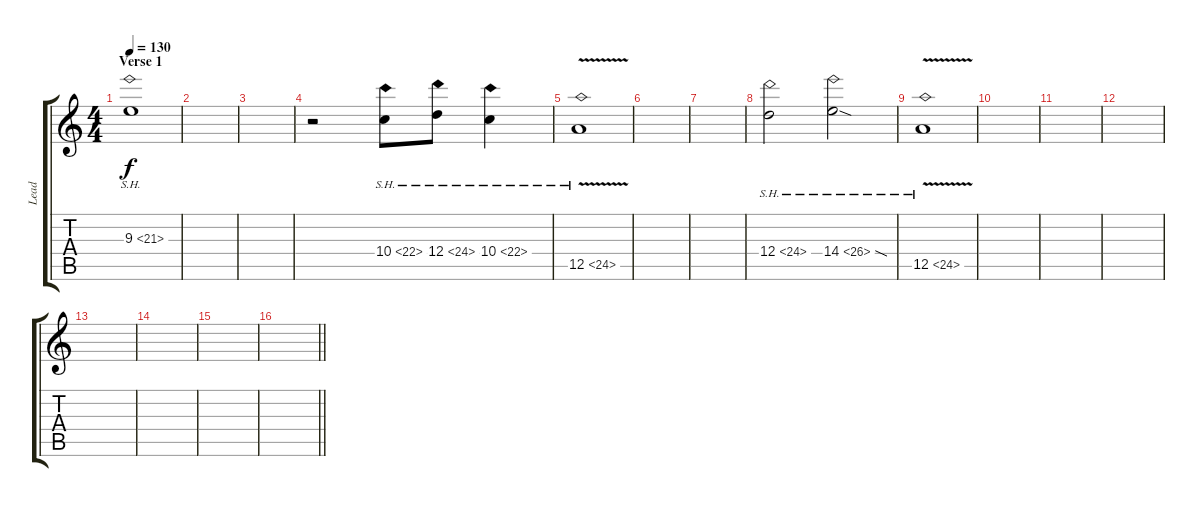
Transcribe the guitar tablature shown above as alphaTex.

\track ("Lead" "Lead") {instrument distortionguitar}
\staff {score tabs}
\tuning (E4 B3 G3 D3 A2 E2) {hide}
\ts (4 4)
\section ("" "Verse 1")
\tempo 130
\clef g2
\ks c
9.3{sh 12}.1{dy f volume 4} |
|
|
r.2{volume 13} 10.4{sh 12}.8 12.4{sh 12}.8 10.4{sh 12}.4 |
12.5{sh 12 v}.1{volume 4} |
|
|
12.4{sh 12}.2{volume 13} 14.4{sh 12 sod}.2 |
12.5{sh 12 v}.1{volume 4} |
|
|
|
|
|
|
\barLineRight lightlight
